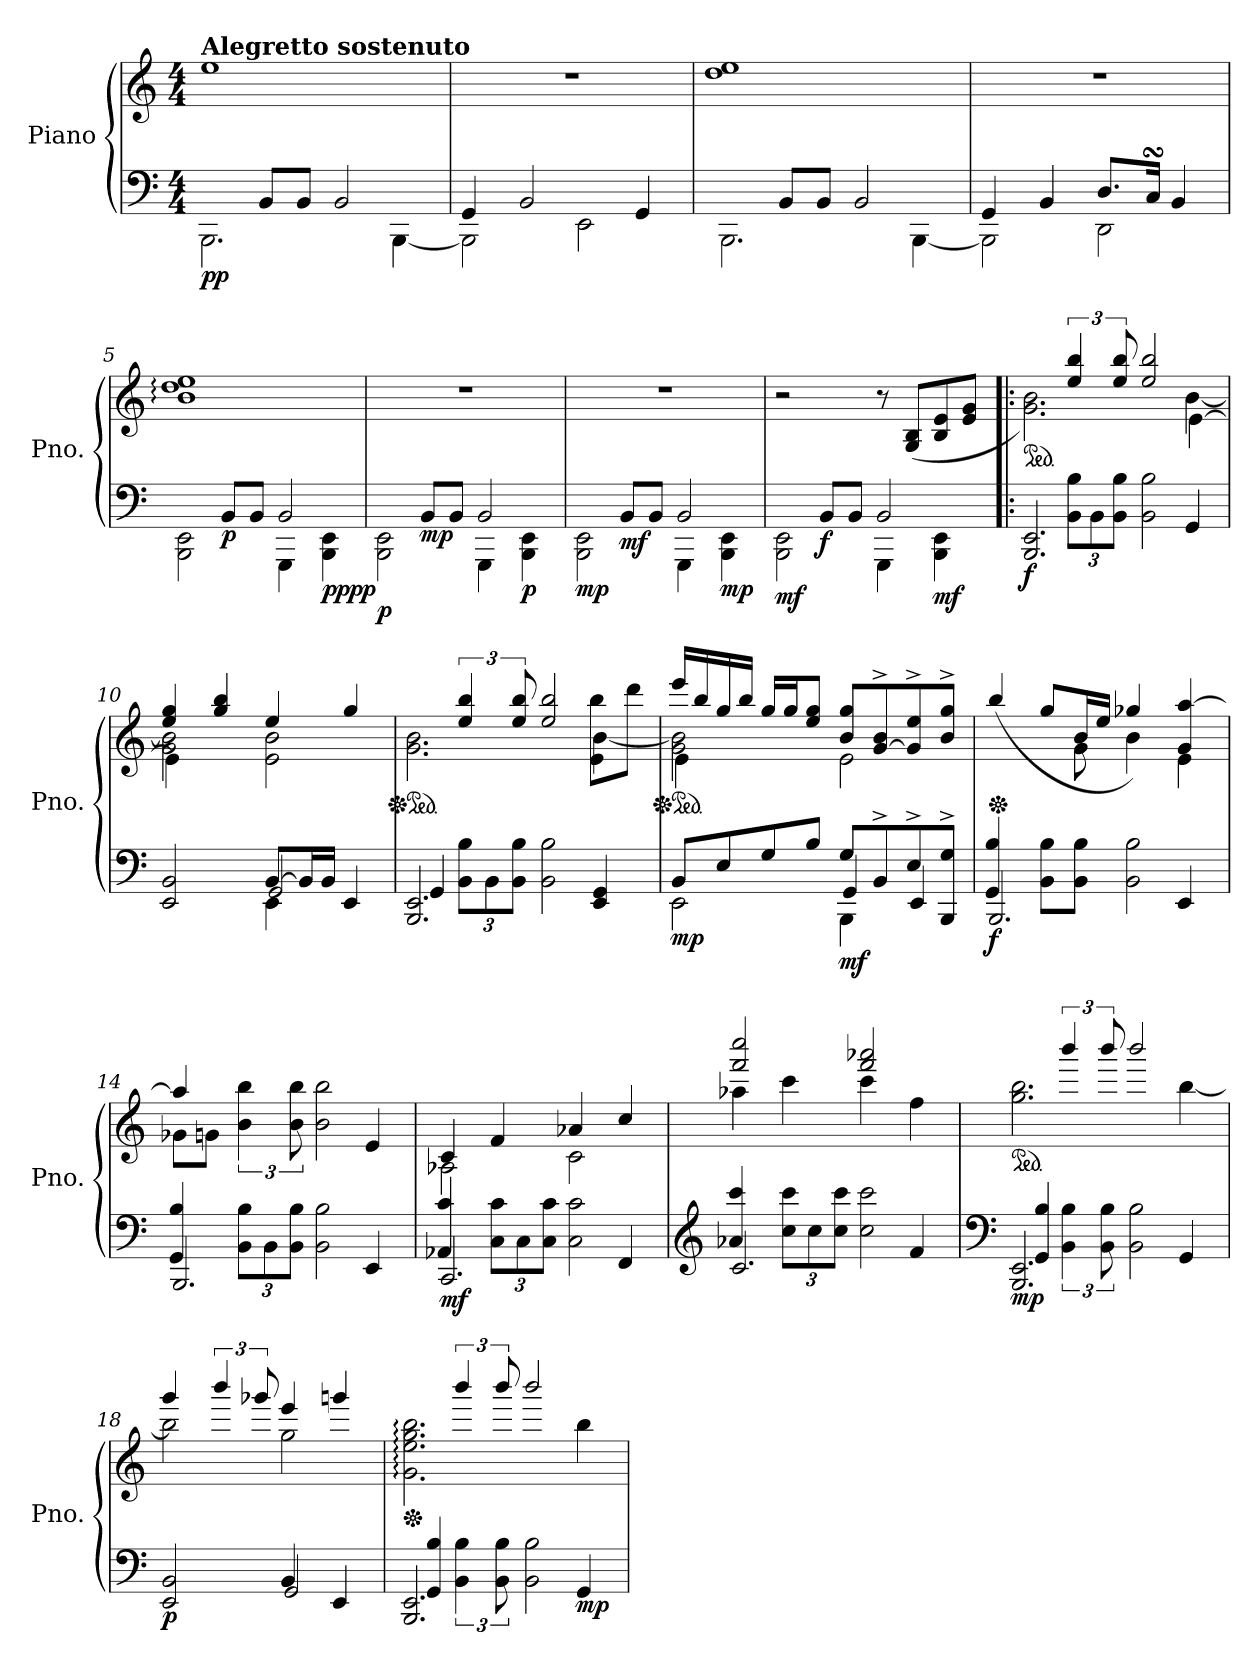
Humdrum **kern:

**kern	**kern	**dynam
*part1	*part1	*part1
*staff2	*staff1	*staff1/2
*I"Piano	*	*
*I'Pno.	*	*
*clefF4	*clefG2	*
*k[]	*k[]	*
*M4/4	*M4/4	*
*MM110	*MM110	*
=1	=1	=1
*^	*	*
!	!	!LO:TX:a:B:t=Alegretto sostenuto	!
!	!	!	!LO:DY:b=2
4ryy	2.BBB\	1ee	pp
8BB/L	.	.	.
8BB/J	.	.	.
2BB/	.	.	.
.	[4BBB\	.	.
=2	=2	=2	=2
4GG/	2BBB\]	1r	.
2BB/	.	.	.
.	2EE\	.	.
4GG/	.	.	.
=3	=3	=3	=3
4ryy	2.BBB\	1dd 1ee	.
8BB/L	.	.	.
8BB/J	.	.	.
2BB/	.	.	.
.	[4BBB\	.	.
=4	=4	=4	=4
4GG/	2BBB\]	1r	.
4BB/	.	.	.
8.D/L	2DD\	.	.
16CsSSs/Jk	.	.	.
4BB/	.	.	.
=5	=5	=5	=5
4ryy	2BBB\ 2EE\	1b: 1dd: 1ee:	.
!	!	!	!LO:DY:b=2
8BB/L	.	.	p
8BB/J	.	.	.
2BB/	4GGG\	.	.
!	!	!	!LO:DY:b=2
!	!	!	!LO:DY:n=1:b=2
.	4BBB\ 4EE\	.	pp pp
=6	=6	=6	=6
!	!	!	!LO:DY:b=2
4ryy	2BBB\ 2EE\	1r	p
!	!	!	!LO:DY:b=2
8BB/L	.	.	mp
8BB/J	.	.	.
2BB/	4GGG\	.	.
!	!	!	!LO:DY:b=2
.	4BBB\ 4EE\	.	p
!!LO:LB:g=z
=7	=7	=7	=7
!	!	!	!LO:DY:b=2
4ryy	2BBB\ 2EE\	1r	mp
!	!	!	!LO:DY:b=2
8BB/L	.	.	mf
8BB/J	.	.	.
2BB/	4GGG\	.	.
!	!	!	!LO:DY:b=2
.	4BBB\ 4EE\	.	mp
=8	=8	=8	=8
!	!	!	!LO:DY:b=2
4ryy	2BBB\ 2EE\	2r	mf
!	!	!	!LO:DY:b=2
8BB/L	.	.	f
8BB/J	.	.	.
2BB/	4GGG\	8r	.
.	.	(8G/ 8B/L	.
!	!	!	!LO:DY:b=2
.	4BBB\ 4EE\	8B/ 8e/	mf
.	.	8e/ 8g/J	.
=9!|:	=9!|:	=9!|:	=9!|:
*	*	*ped	*
*	*	*^	*
*	*	*	*^	*
!	!	!	!	!	!LO:DY:b=2
2.BBB/ 2.EE/	4ryy	4ryy	2.g\ 2.b\)	2.ryy	f
*	*Xbrackettup	*	*	*	*
.	12BB\ 12B\L	6ee/ 6bb/	.	.	.
.	12BB\	.	.	.	.
.	12BB\ 12B\J	12ee/ 12bb/	.	.	.
.	2BB\ 2B\	2ee/ 2bb/	.	.	.
4GG/	.	.	[4b\	[4e\	.
=10	=10	=10	=10	=10	=10
*	*^	*	*	*	*
2EE/ 2BB/	2ryy	2ryy	4ee/ 4gg/	2g\ 2b\]	4e\]	.
.	.	.	4gg/ 4bb/	.	2.ryy	.
[8BB/L	2GG/	4EE\	4ee/	2e\ 2b\	.	.
16BB/L]	.	.	.	.	.	.
16BB/JJ	.	.	.	.	.	.
4EE/	.	4ryy	4gg/	.	.	.
*	*v	*v	*	*	*	*
=11	=11	=11	=11	=11	=11
*	*	*Xped	*	*	*
*	*	*ped	*	*	*
2.BBB/ 2.EE/	4GG/	4ryy	2.g\ 2.b\	2.ryy	.
.	12BB\ 12B\L	6ee/ 6bb/	.	.	.
.	12BB\	.	.	.	.
.	12BB\ 12B\J	12ee/ 12bb/	.	.	.
.	2BB\ 2B\	2ee/ 2bb/	.	.	.
4EE/ 4GG/	.	.	[4b\	8e\ 8bb\L	.
.	.	.	.	8ddd\J	.
!!LO:LB:g=z	!!	!!
=12	=12	=12	=12	=12	=12
*	*^	*	*	*	*
*	*	*	*Xped	*	*	*
*	*	*	*ped	*	*	*
!	!	!	!	!	!	!LO:DY:b=2
8BB/L	2EE\	2ryy	16eee/LL	2g\ 2b\]	4e\	mp
.	.	.	16bb/	.	.	.
8E/	.	.	16gg/	.	.	.
.	.	.	16bb/JJ	.	.	.
8G/	.	.	16gg/LL	.	2.ryy	.
.	.	.	16gg/J	.	.	.
8B/J	.	.	8ee/ 8gg/J	.	.	.
!	!	!	!	!	!	!LO:DY:b=2
8G/L	4BBB\	4GG/	8b/ 8gg/L	2e\	.	mf
8BB^/	.	.	[8g/^ 8b/^	.	.	.
8E^/	4ryy	4EE/	8g/]^ 8ee/^	.	.	.
8BBB/^ 8G/^J	.	.	8b/^ 8gg/^J	.	.	.
*	*v	*v	*	*	*	*
*	*	*v	*v	*v	*
=13	=13	=13	=13
*	*	*Xped	*
*	*	*^	*
!	!	!	!	!LO:DY:b=2
2.BBB/	4GG/ 4B/	(4bb/	4.ryy	f
.	8BB\ 8B\L	8gg/L	.	.
.	8BB\ 8B\J	16b/L	8g\	.
.	.	16ee/JJ	.	.
.	2BB\ 2B\	4gg-X/)	4b\	.
4EE/	.	4g/ [4aa/	4e\	.
=14	=14	=14	=14	=14
2.BBB/	4GG/ 4B/	4aa/]	8g-X\L	.
.	.	.	8gn\J	.
.	12BB\ 12B\L	4ryy	6b\ 6bb\	.
.	12BB\	.	.	.
.	12BB\ 12B\J	.	12b\ 12bb\	.
.	2BB\ 2B\	4ryy	2b\ 2bb\	.
4EE/	.	4e/	.	.
=15	=15	=15	=15	=15
!	!	!	!	!LO:DY:b=2
2.CC/	4AA-X/ 4c/	4c/	2A-X\	mf
.	12C\ 12c\L	4f/	.	.
.	12C\	.	.	.
.	12C\ 12c\J	.	.	.
.	2C\ 2c\	4a-X/	2c\	.
4FF/	.	4cc/	.	.
!!LO:LB:g=z	!!
=16	=16	=16	=16	=16
*clefG2	*	*	*	*
2.c/	4a-X/ 4ccc/	2fff/ 2cccc/	4aa-X\	.
.	12cc\ 12ccc\L	.	4ccc\	.
.	12cc\	.	.	.
.	12cc\ 12ccc\J	.	.	.
.	2cc\ 2ccc\	2fff/ 2aaa-X/	4ccc\	.
4f/	.	.	4ff\	.
=17	=17	=17	=17	=17
*clefF4	*	*	*	*
*	*	*ped	*	*
!	!	!	!	!LO:DY:b=2
2.BBB/ 2.EE/	4GG/ 4B/	4ryy	2.gg\ 2.bb\	mp
*	*brackettup	*	*	*
.	6BB\ 6B\	6bbb/	.	.
.	12BB\ 12B\	12bbb/	.	.
.	2BB\ 2B\	2bbb/	.	.
4GG/	.	.	[4bb\	.
=18	=18	=18	=18	=18
!	!	!	!	!LO:DY:b=2
2EE/ 2BB/	2ryy	4ggg/	2bb\]	p
.	.	6bbb/	.	.
.	.	12ggg-X/	.	.
4BB/	2GG/	4eee/	2gg\	.
4EE/	.	4gggn/	.	.
=19	=19	=19	=19	=19
*	*	*Xped	*	*
2.BBB/ 2.EE/	4GG/ 4B/	4ryy	2.g\: 2.ee\: 2.gg\: 2.bb\:	.
.	6BB\ 6B\	6bbb/	.	.
.	12BB\ 12B\	12bbb/	.	.
.	2BB\ 2B\	2bbb/	.	.
!	!	!	!	!LO:DY:b=2
4GG/	.	.	4bb\	mp
*v	*v	*	*	*
*	*v	*v	*
=	=	=
*-	*-	*-
